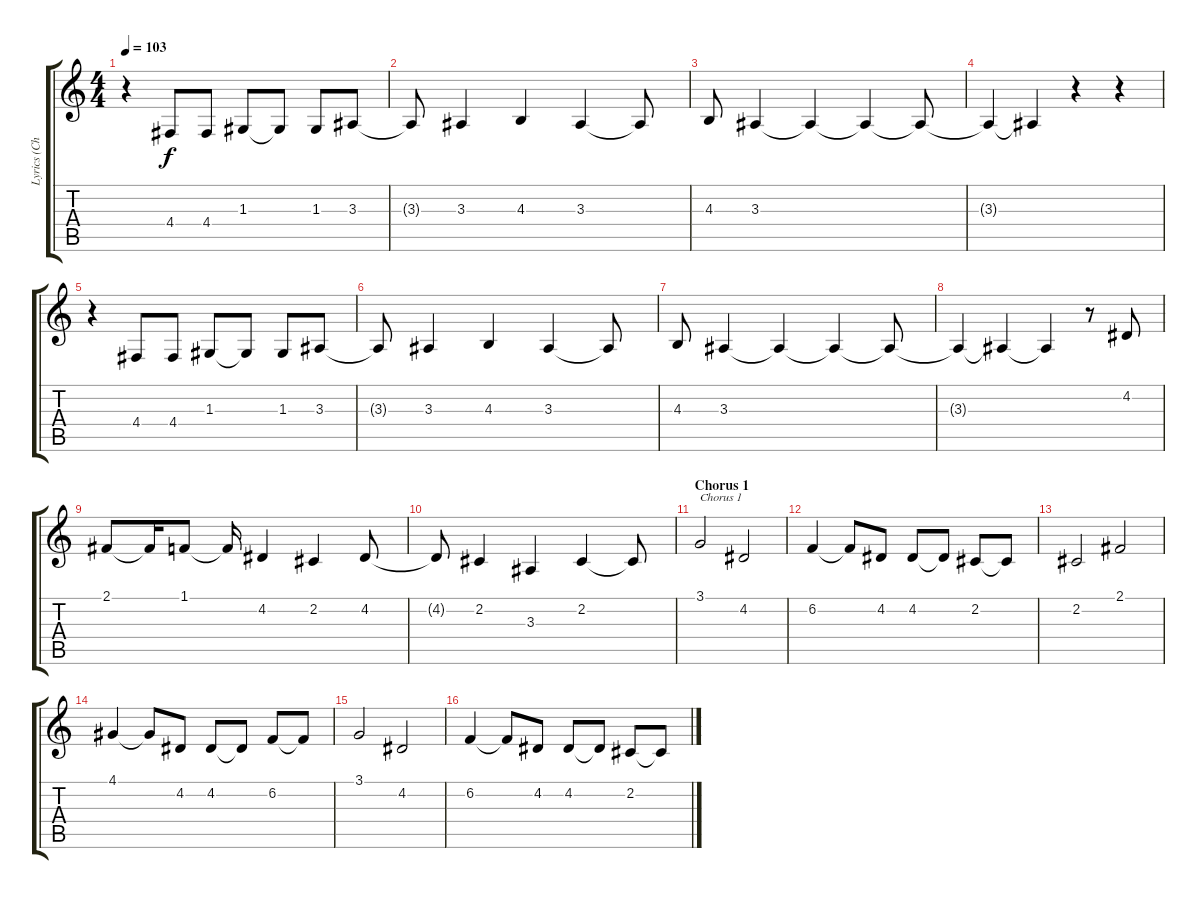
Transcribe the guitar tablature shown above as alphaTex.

\track ("Lyrics (Chester)" "Lyrics (Ch") {instrument flute}
\staff {score tabs}
\tuning (E4 B3 G3 D3 A2 E2) {hide}
\ts (4 4)
\tempo 103
\clef g2
\ks c
r.4{dy f} 4.4.8 4.4.8 1.3.8 1.3{t}.8 1.3.8 3.3.8 |
3.3{t}.8 3.3.4 4.3.4 3.3.4 3.3{t}.8 |
4.3.8 3.3.4 3.3{t}.4 3.3{t}.4 3.3{t}.8 |
3.3{t}.4 3.3{t}.4 r.4 r.4 |
r.4 4.4.8 4.4.8 1.3.8 1.3{t}.8 1.3.8 3.3.8 |
3.3{t}.8 3.3.4 4.3.4 3.3.4 3.3{t}.8 |
4.3.8 3.3.4 3.3{t}.4 3.3{t}.4 3.3{t}.8 |
3.3{t}.4 3.3{t}.4 3.3{t}.4 r.8 4.2.8 |
2.1.8 2.1{t}.16 1.1.8 1.1{t}.16 4.2.4 2.2.4 4.2.8 |
4.2{t}.8 2.2.4 3.3.4 2.2.4 2.2{t}.8 |
\section ("" "Chorus 1")
3.1.2{txt "Chorus 1"} 4.2.2 |
6.2.4 6.2{t}.8 4.2.8 4.2.8 4.2{t}.8 2.2.8 2.2{t}.8 |
2.2.2 2.1.2 |
4.1.4 4.1{t}.8 4.2.8 4.2.8 4.2{t}.8 6.2.8 6.2{t}.8 |
3.1.2 4.2.2 |
6.2.4 6.2{t}.8 4.2.8 4.2.8 4.2{t}.8 2.2.8 2.2{t}.8
